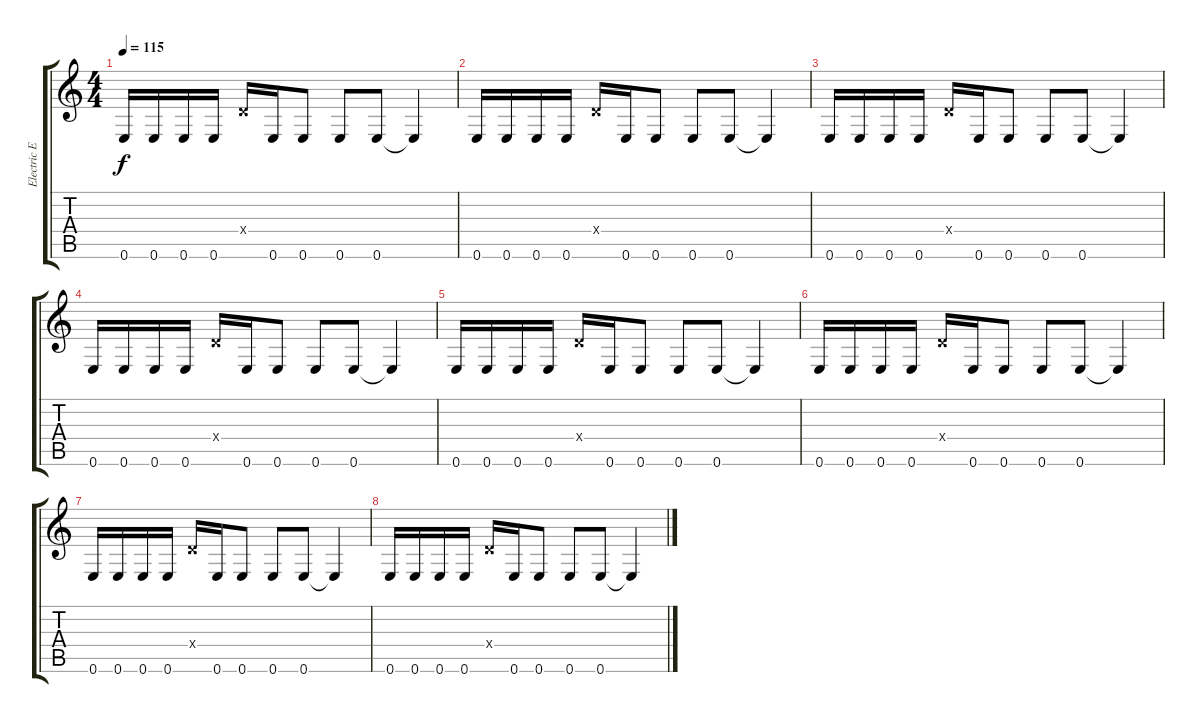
\track ("Electric Effect" "Electric E") {instrument synthbass1}
\staff {score tabs}
\tuning (E4 B3 G3 D3 A2 E2) {hide}
\ts (4 4)
\tempo 115
\clef g2
\ks c
0.6.16{dy f} 0.6.16 0.6.16 0.6.16 0.4{x}.16 0.6.16 0.6.8 0.6.8 0.6.8 0.6{t}.4 |
0.6.16 0.6.16 0.6.16 0.6.16 0.4{x}.16 0.6.16 0.6.8 0.6.8 0.6.8 0.6{t}.4 |
0.6.16 0.6.16 0.6.16 0.6.16 0.4{x}.16 0.6.16 0.6.8 0.6.8 0.6.8 0.6{t}.4 |
0.6.16 0.6.16 0.6.16 0.6.16 0.4{x}.16 0.6.16 0.6.8 0.6.8 0.6.8 0.6{t}.4 |
0.6.16 0.6.16 0.6.16 0.6.16 0.4{x}.16 0.6.16 0.6.8 0.6.8 0.6.8 0.6{t}.4 |
0.6.16 0.6.16 0.6.16 0.6.16 0.4{x}.16 0.6.16 0.6.8 0.6.8 0.6.8 0.6{t}.4 |
0.6.16 0.6.16 0.6.16 0.6.16 0.4{x}.16 0.6.16 0.6.8 0.6.8 0.6.8 0.6{t}.4 |
0.6.16 0.6.16 0.6.16 0.6.16 0.4{x}.16 0.6.16 0.6.8 0.6.8 0.6.8 0.6{t}.4
